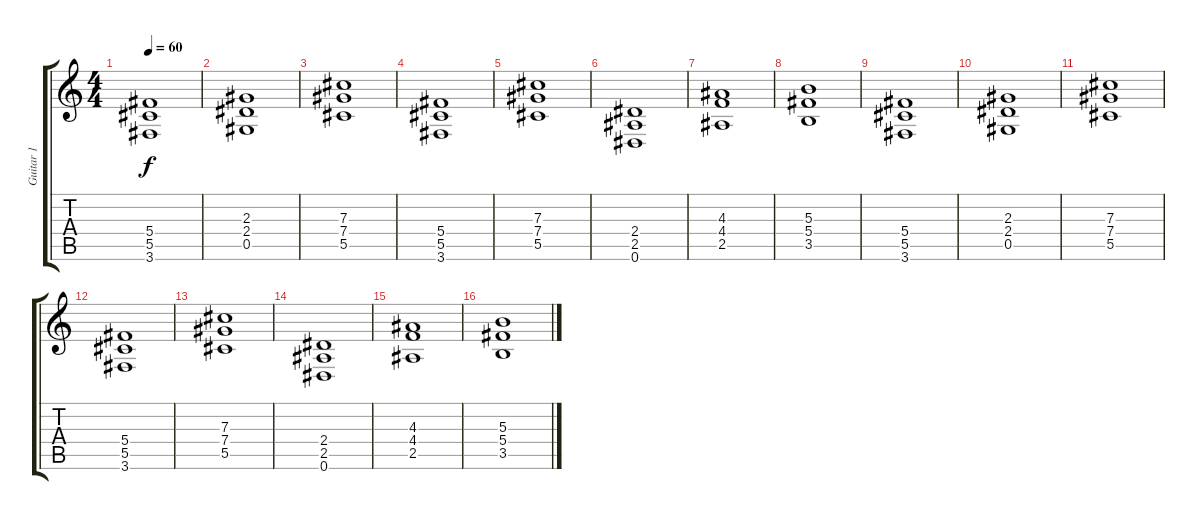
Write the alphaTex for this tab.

\track ("Guitar 1" "Guitar 1") {instrument distortionguitar}
\staff {score tabs}
\tuning (Eb4 Bb3 Gb3 Db3 Ab2 Eb2) {hide}
\ts (4 4)
\tempo 60
\clef g2
\ks c
(5.4 5.5 3.6).1{dy f} |
(2.3 2.4 0.5).1 |
(7.3 7.4 5.5).1 |
(5.4 5.5 3.6).1 |
(7.3 7.4 5.5).1 |
(2.4 2.5 0.6).1 |
(4.3 4.4 2.5).1 |
(5.3 5.4 3.5).1 |
(5.4 5.5 3.6).1 |
(2.3 2.4 0.5).1 |
(7.3 7.4 5.5).1 |
(5.4 5.5 3.6).1 |
(7.3 7.4 5.5).1 |
(2.4 2.5 0.6).1 |
(4.3 4.4 2.5).1 |
(5.3 5.4 3.5).1
